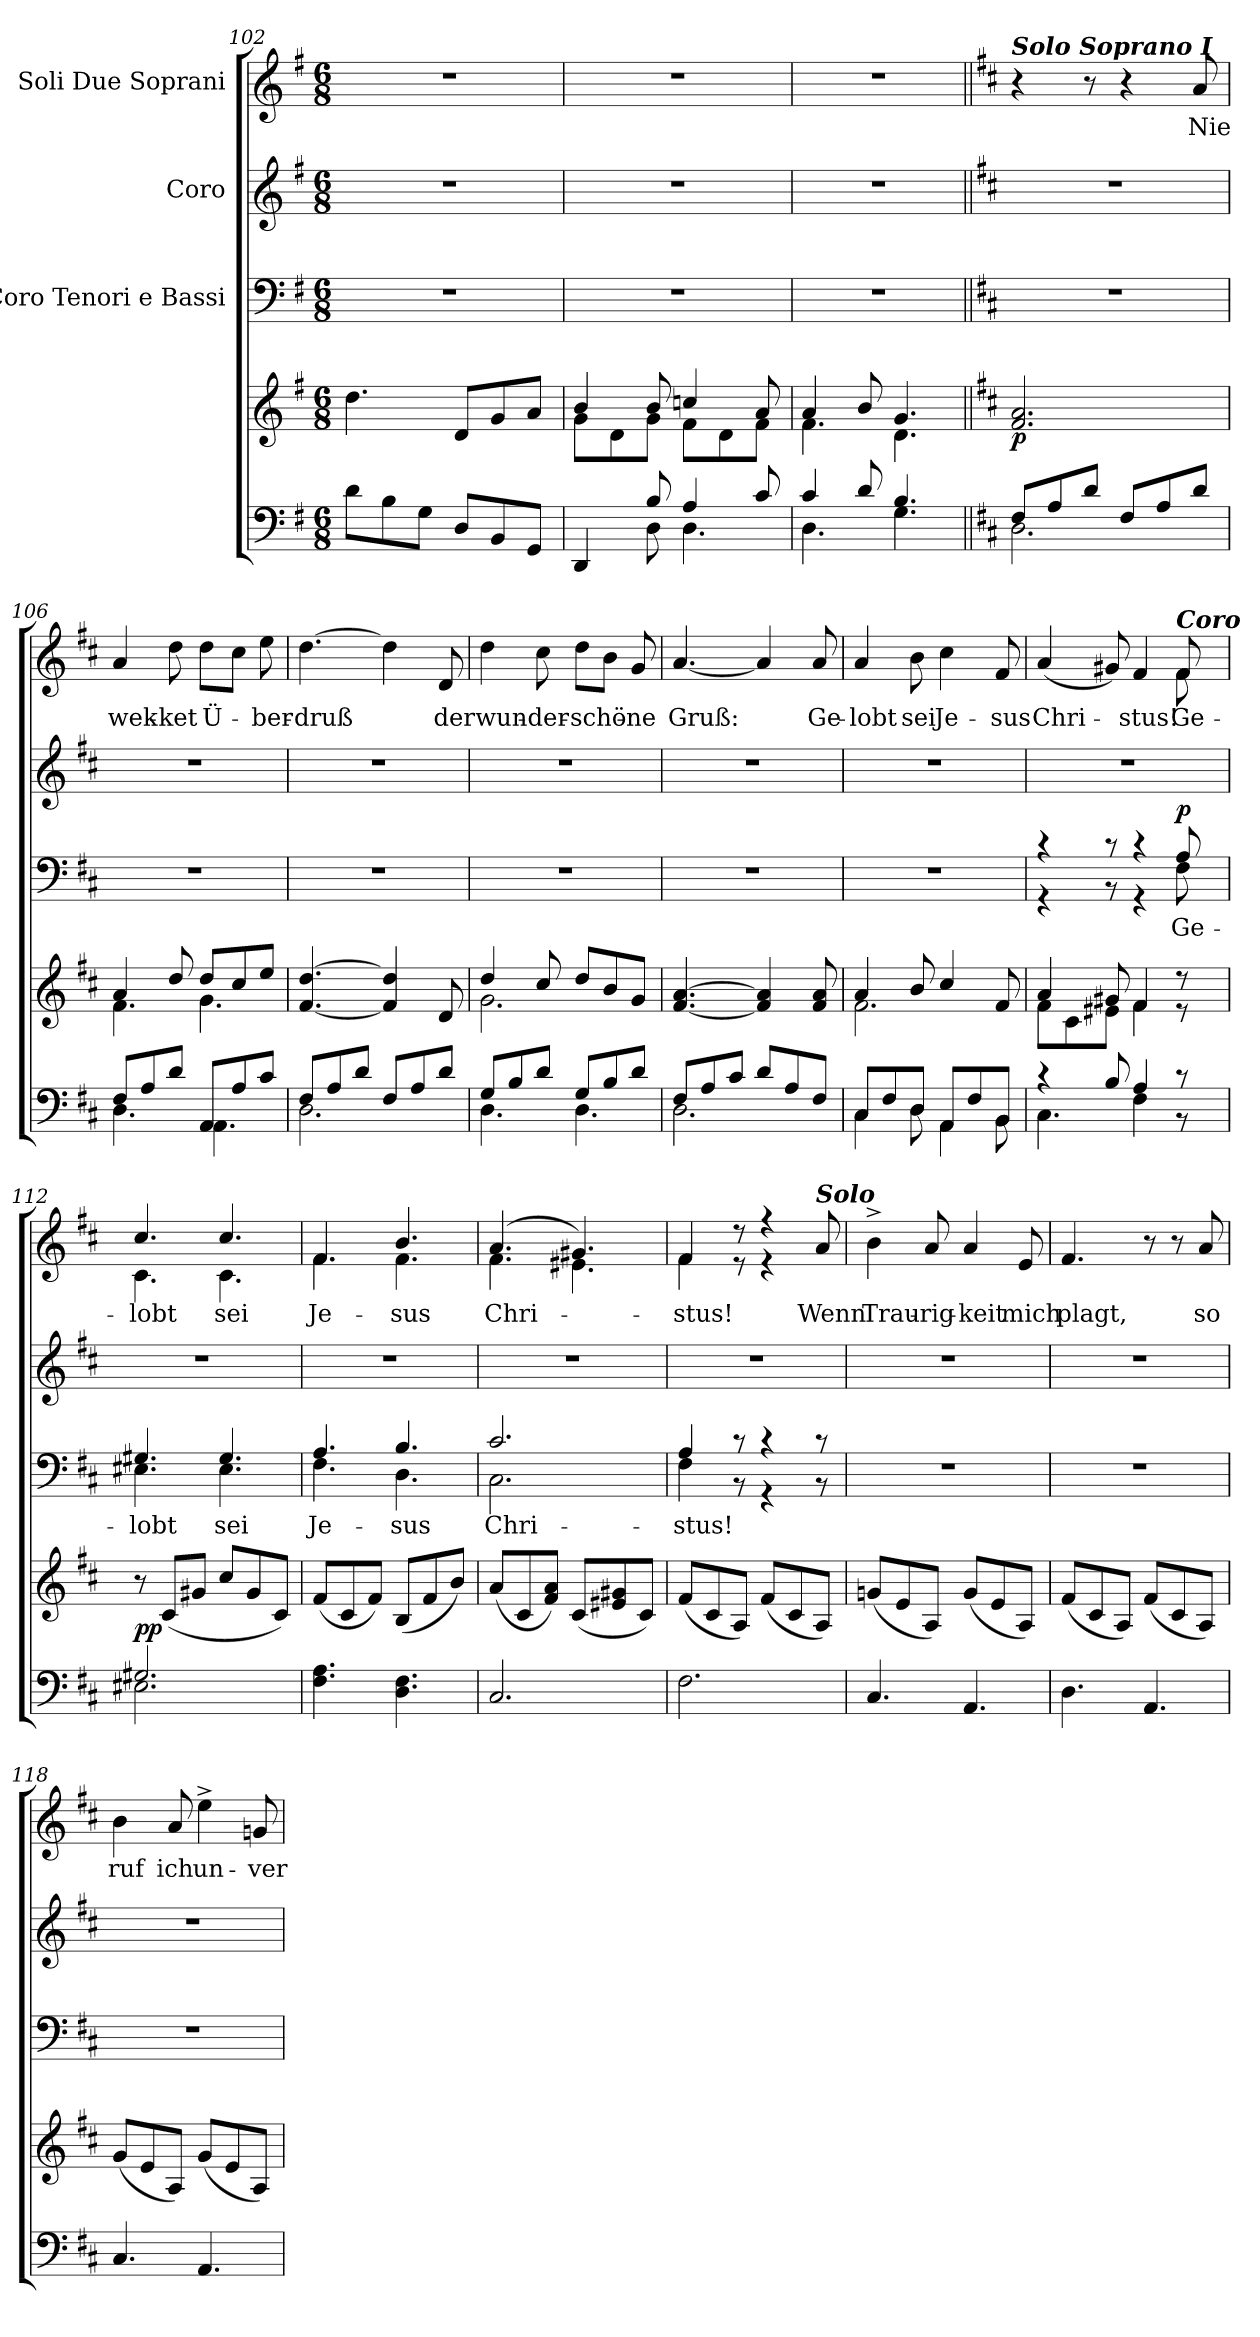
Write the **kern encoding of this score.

**kern	**kern	**dynam	**kern	**text	**dynam	**kern	**kern	**text
*part4	*part4	*part4	*part3	*part3	*part3	*part2	*part1	*part1
*staff5	*staff4	*staff4/5	*staff3	*staff3	*staff3	*staff2	*staff1	*staff1
*	*	*	*I"Coro Tenori e Bassi	*	*	*I"Coro	*I"Soli Due Soprani	*
*clefF4	*clefG2	*	*clefF4	*	*	*clefG2	*clefG2	*
*k[f#]	*k[f#]	*	*k[f#]	*	*	*k[f#]	*k[f#]	*
*G:	*G:	*	*G:	*	*	*G:	*G:	*
*M6/8	*M6/8	*	*M6/8	*	*	*M6/8	*M6/8	*
=102	=102	=102	=102	=102	=102	=102	=102	=102
8d\L	4.dd\	.	2.r	.	.	2.r	2.r	.
8B\	.	.	.	.	.	.	.	.
8G\J	.	.	.	.	.	.	.	.
8D/L	8d/L	.	.	.	.	.	.	.
8BB/	8g/	.	.	.	.	.	.	.
8GG/J	8a/J	.	.	.	.	.	.	.
=103	=103	=103	=103	=103	=103	=103	=103	=103
*^	*^	*	*	*	*	*	*	*
4DD/	4ryy	4b/	8g\L	.	2.r	.	.	2.r	2.r	.
.	.	.	8d\	.	.	.	.	.	.	.
8B/	8D\	8b/	8g\J	.	.	.	.	.	.	.
4A/	4.D\	4ccn/	8f#\L	.	.	.	.	.	.	.
.	.	.	8d\	.	.	.	.	.	.	.
8c/	.	8a/	8f#\J	.	.	.	.	.	.	.
!!LO:PB:g=z
=104	=104	=104	=104	=104	=104	=104	=104	=104	=104	=104
4c/	4.D\	4a/	4.f#\	.	2.r	.	.	2.r	2.r	.
8d/	.	8b/	.	.	.	.	.	.	.	.
4.B/	4.G\	4.g/	4.d\	.	.	.	.	.	.	.
*	*	*v	*v	*	*	*	*	*	*	*
=105||	=105||	=105||	=105||	=105||	=105||	=105||	=105||	=105||	=105||
*k[f#c#]	*	*k[f#c#]	*	*k[f#c#]	*	*	*k[f#c#]	*k[f#c#]	*
*D:	*	*D:	*	*D:	*	*	*D:	*D:	*
*	*	*^	*	*	*	*	*	*	*
!	!	!	!	!	!	!	!	!	!LO:TX:a:Bi:t=Solo Soprano I	!
!	!	!	!	!LO:DY:b	!	!	!	!	!	!
*	*	*v	*v	*	*	*	*	*	*	*
8F#/L	2.D\	2.f#/ 2.a/	p	2.r	.	.	2.r	4r	.
8A/	.	.	.	.	.	.	.	.	.
8d/J	.	.	.	.	.	.	.	8r	.
8F#/L	.	.	.	.	.	.	.	4r	.
8A/	.	.	.	.	.	.	.	.	.
!	!	!	!	!	!	!	!	!	!LO:LY:b
8d/J	.	.	.	.	.	.	.	8a/	Nie
=106	=106	=106	=106	=106	=106	=106	=106	=106	=106
*	*	*^	*	*	*	*	*	*	*
!	!	!	!	!	!	!	!	!	!	!LO:LY:b
8F#/L	4.D\	4a/	4.f#\	.	2.r	.	.	2.r	4a/	wek-
8A/	.	.	.	.	.	.	.	.	.	.
!	!	!	!	!	!	!	!	!	!	!LO:LY:b
8d/J	.	8dd/	.	.	.	.	.	.	8dd\	-ket
!	!	!	!	!	!	!	!	!	!	!LO:LY:b
8AA/L	4.AA\	8dd/L	4.g\	.	.	.	.	.	8dd\L	Ü-
8A/	.	8cc#/	.	.	.	.	.	.	8cc#\J	.
!	!	!	!	!	!	!	!	!	!	!LO:LY:b
8c#/J	.	8ee/J	.	.	.	.	.	.	8ee\	-ber-
*	*	*v	*v	*	*	*	*	*	*	*
=107	=107	=107	=107	=107	=107	=107	=107	=107	=107
!	!	!	!	!	!	!	!	!	!LO:LY:b
8F#/L	2.D\	[4.f#/ [4.dd/	.	2.r	.	.	2.r	[4.dd\	-druß
8A/	.	.	.	.	.	.	.	.	.
8d/J	.	.	.	.	.	.	.	.	.
8F#/L	.	4f#/] 4dd/]	.	.	.	.	.	4dd\]	.
8A/	.	.	.	.	.	.	.	.	.
!	!	!	!	!	!	!	!	!	!LO:LY:b
8d/J	.	8d/	.	.	.	.	.	8d/	der
=108	=108	=108	=108	=108	=108	=108	=108	=108	=108
*	*	*^	*	*	*	*	*	*	*
!	!	!	!	!	!	!	!	!	!	!LO:LY:b
8G/L	4.D\	4dd/	2.g\	.	2.r	.	.	2.r	4dd\	wun-
8B/	.	.	.	.	.	.	.	.	.	.
!	!	!	!	!	!	!	!	!	!	!LO:LY:b
8d/J	.	8cc#/	.	.	.	.	.	.	8cc#\	-der-
!	!	!	!	!	!	!	!	!	!	!LO:LY:b
8G/L	4.D\	8dd/L	.	.	.	.	.	.	8dd\L	-schö-
8B/	.	8b/	.	.	.	.	.	.	8b\J	.
!	!	!	!	!	!	!	!	!	!	!LO:LY:b
8d/J	.	8g/J	.	.	.	.	.	.	8g/	-ne
*	*	*v	*v	*	*	*	*	*	*	*
!!LO:LB:g=z
=109	=109	=109	=109	=109	=109	=109	=109	=109	=109
!	!	!	!	!	!	!	!	!	!LO:LY:b
8F#/L	2.D\	[4.f#/ [4.a/	.	2.r	.	.	2.r	[4.a/	Gruß:
8A/	.	.	.	.	.	.	.	.	.
8c#/J	.	.	.	.	.	.	.	.	.
8d/L	.	4f#/] 4a/]	.	.	.	.	.	4a/]	.
8A/	.	.	.	.	.	.	.	.	.
!	!	!	!	!	!	!	!	!	!LO:LY:b
8F#/J	.	8f#/ 8a/	.	.	.	.	.	8a/	Ge-
=110	=110	=110	=110	=110	=110	=110	=110	=110	=110
*	*	*^	*	*	*	*	*	*	*
!	!	!	!	!	!	!	!	!	!	!LO:LY:b
8C#/L	4C#\	4a/	2.f#\	.	2.r	.	.	2.r	4a/	-lobt
8F#/	.	.	.	.	.	.	.	.	.	.
!	!	!	!	!	!	!	!	!	!	!LO:LY:b
8D/J	8D\	8b/	.	.	.	.	.	.	8b\	sei
!	!	!	!	!	!	!	!	!	!	!LO:LY:b
8AA/L	4AA\	4cc#/	.	.	.	.	.	.	4cc#\	Je-
8F#/	.	.	.	.	.	.	.	.	.	.
!	!	!	!	!	!	!	!	!	!	!LO:LY:b
8BB/J	8BB\	8f#/	.	.	.	.	.	.	8f#/	-sus
=111	=111	=111	=111	=111	=111	=111	=111	=111	=111	=111
*	*	*	*	*	*^	*	*	*	*	*
!	!	!	!	!	!	!	!	!	!	!	!LO:LY:b
*	*	*	*	*	*	*	*	*	*	*^	*
4rB	4.C#\	4a/	8f#\L	.	4r	4r	.	.	2.r	(<4a/	4.ryy	Chri-
.	.	.	8c#\	.	.	.	.	.	.	.	.	.
8B/	.	8g#X/	8e#X\J	.	8r	8r	.	.	.	8g#X/)	.	.
!	!	!	!	!	!	!	!	!	!	!	!	!LO:LY:b
4A/	4F#\	4f#/	4f#\	.	4r	4r	.	.	.	4f#/	4ryy	-stus!
!	!	!	!	!	!	!	!	!	!	!LO:TX:a:Bi:t=Coro	!	!
!	!	!	!	!	!	!	!LO:LY:b	!LO:DY:a	!	!	!	!LO:LY:b
8r	8r	8r	8r	.	8A/	8F#\	Ge-	p	.	8f#/	8f#\	Ge-
=112	=112	=112	=112	=112	=112	=112	=112	=112	=112	=112	=112	=112
!	!	!	!	!LO:DY:b	!	!	!LO:LY:b	!	!	!	!	!LO:LY:b
*	*	*v	*v	*	*	*	*	*	*	*	*	*
2.G#X/	2.E#X\	8r	pp	4.G#X/	4.E#X\	-lobt	.	2.r	4.cc#/	4.c#\	-lobt
.	.	(<8c#/L	.	.	.	.	.	.	.	.	.
.	.	8g#X/J	.	.	.	.	.	.	.	.	.
!	!	!	!	!	!	!LO:LY:b	!	!	!	!	!LO:LY:b
.	.	8cc#/L	.	4.G#/	4.E#\	sei	.	.	4.cc#/	4.c#\	sei
.	.	8g#/	.	.	.	.	.	.	.	.	.
.	.	8c#/J)	.	.	.	.	.	.	.	.	.
*v	*v	*	*	*	*	*	*	*	*	*	*
=113	=113	=113	=113	=113	=113	=113	=113	=113	=113	=113
!	!	!	!	!	!LO:LY:b	!	!	!	!	!LO:LY:b
4.F#\ 4.A\	(<8f#/L	.	4.A/	4.F#\	Je-	.	2.r	4.f#/	4.f#\	Je-
.	8c#/	.	.	.	.	.	.	.	.	.
.	8f#/J)	.	.	.	.	.	.	.	.	.
!	!	!	!	!	!LO:LY:b	!	!	!	!	!LO:LY:b
4.D\ 4.F#\	(<8B/L	.	4.B/	4.D\	-sus	.	.	4.b/	4.f#\	-sus
.	8f#/	.	.	.	.	.	.	.	.	.
.	8b/J)	.	.	.	.	.	.	.	.	.
!!LO:PB:g=z	!!
=114	=114	=114	=114	=114	=114	=114	=114	=114	=114	=114
!	!	!	!	!	!LO:LY:b	!	!	!	!	!LO:LY:b
2.C#/	(<8a/L	.	2.c#/	2.C#\	Chri-	.	2.r	(4.a/	4.f#\	Chri-
.	8c#/	.	.	.	.	.	.	.	.	.
.	8f#/ 8a/J)	.	.	.	.	.	.	.	.	.
.	(<8c#/L	.	.	.	.	.	.	4.g#X/)	4.e#X\	.
.	8e#X/ 8g#X/	.	.	.	.	.	.	.	.	.
.	8c#/J)	.	.	.	.	.	.	.	.	.
=115	=115	=115	=115	=115	=115	=115	=115	=115	=115	=115
!	!	!	!	!	!LO:LY:b	!	!	!	!	!LO:LY:b
2.F#\	(<8f#/L	.	4A/	4F#\	-stus!	.	2.r	4f#/	4f#\	-stus!
.	8c#/	.	.	.	.	.	.	.	.	.
.	8A/J)	.	8r	8r	.	.	.	8r	8r	.
.	(<8f#/L	.	4r	4r	.	.	.	4r	4r	.
.	8c#/	.	.	.	.	.	.	.	.	.
!	!	!	!	!	!	!	!	!LO:TX:a:Bi:t=Solo	!	!
!	!	!	!	!	!	!	!	!	!	!LO:LY:b
.	8A/J)	.	8r	8r	.	.	.	8a/	8ryy	Wenn
=116	=116	=116	=116	=116	=116	=116	=116	=116	=116	=116
!	!	!	!	!	!	!	!	!	!	!LO:LY:b
*	*	*	*v	*v	*	*	*	*v	*v	*
4.C#/	(<8gn/L	.	2.r	.	.	2.r	4b^>\	Trau-
.	8e/	.	.	.	.	.	.	.
!	!	!	!	!	!	!	!	!LO:LY:b
.	8A/J)	.	.	.	.	.	8a/	-rig-
!	!	!	!	!	!	!	!	!LO:LY:b
4.AA/	(<8g/L	.	.	.	.	.	4a/	-keit
.	8e/	.	.	.	.	.	.	.
!	!	!	!	!	!	!	!	!LO:LY:b
.	8A/J)	.	.	.	.	.	8e/	mich
=117	=117	=117	=117	=117	=117	=117	=117	=117
!	!	!	!	!	!	!	!	!LO:LY:b
4.D\	(<8f#/L	.	2.r	.	.	2.r	4.f#/	plagt,
.	8c#/	.	.	.	.	.	.	.
.	8A/J)	.	.	.	.	.	.	.
4.AA/	(<8f#/L	.	.	.	.	.	8r	.
.	8c#/	.	.	.	.	.	8r	.
!	!	!	!	!	!	!	!	!LO:LY:b
.	8A/J)	.	.	.	.	.	8a/	so
=118	=118	=118	=118	=118	=118	=118	=118	=118
!	!	!	!	!	!	!	!	!LO:LY:b
4.C#/	(<8g/L	.	2.r	.	.	2.r	4b\	ruf
.	8e/	.	.	.	.	.	.	.
!	!	!	!	!	!	!	!	!LO:LY:b
.	8A/J)	.	.	.	.	.	8a/	ich
!	!	!	!	!	!	!	!	!LO:LY:b
4.AA/	(<8g/L	.	.	.	.	.	4ee^>\	un-
.	8e/	.	.	.	.	.	.	.
!	!	!	!	!	!	!	!	!LO:LY:b
.	8A/J)	.	.	.	.	.	8gn/	-ver-
=	=	=	=	=	=	=	=	=
*-	*-	*-	*-	*-	*-	*-	*-	*-
